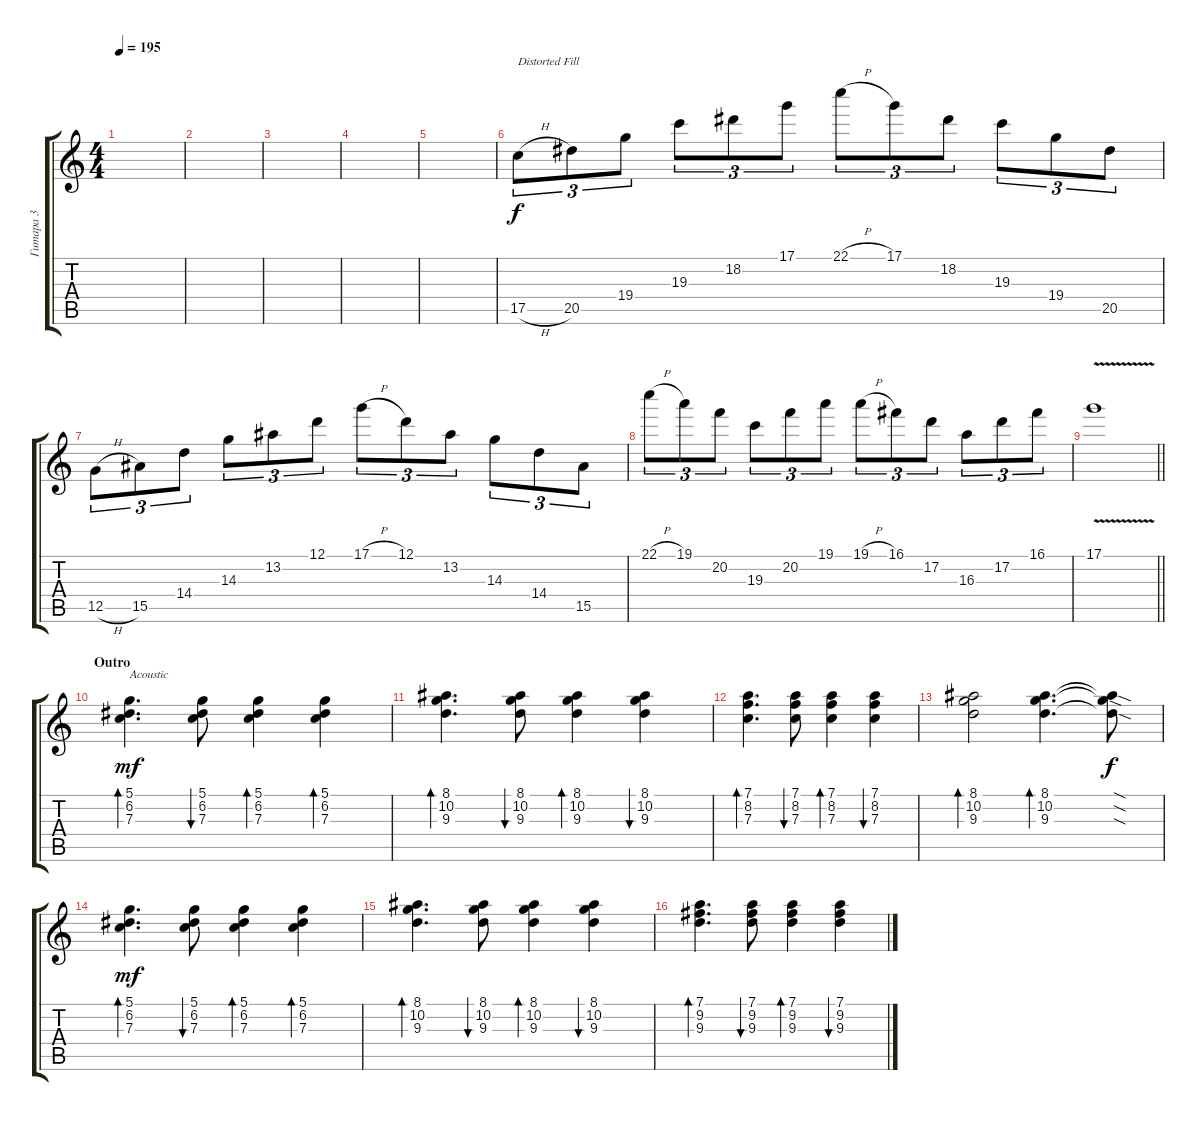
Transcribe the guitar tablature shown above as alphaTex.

\track ("Гитара 3" "Гитара 3") {instrument acousticguitarsteel}
\staff {score tabs}
\tuning (D4 A3 F3 C3 G2 D2) {hide}
\ts (4 4)
\tempo 195
\clef g2
\ks c
|
|
|
|
|
17.5{h}.8{tu (3 2) txt "Distorted Fill" dy f volume 10 instrument distortionguitar} 20.5.8{tu (3 2)} 19.4.8{tu (3 2)} 19.3.8{tu (3 2)} 18.2.8{tu (3 2)} 17.1.8{tu (3 2)} 22.1{h}.8{tu (3 2)} 17.1.8{tu (3 2)} 18.2.8{tu (3 2)} 19.3.8{tu (3 2)} 19.4.8{tu (3 2)} 20.5.8{tu (3 2)} |
12.5{h}.8{tu (3 2)} 15.5.8{tu (3 2)} 14.4.8{tu (3 2)} 14.3.8{tu (3 2)} 13.2.8{tu (3 2)} 12.1.8{tu (3 2)} 17.1{h}.8{tu (3 2)} 12.1.8{tu (3 2)} 13.2.8{tu (3 2)} 14.3.8{tu (3 2)} 14.4.8{tu (3 2)} 15.5.8{tu (3 2)} |
22.1{h}.8{tu (3 2)} 19.1.8{tu (3 2)} 20.2.8{tu (3 2)} 19.3.8{tu (3 2)} 20.2.8{tu (3 2)} 19.1.8{tu (3 2)} 19.1{h}.8{tu (3 2)} 16.1.8{tu (3 2)} 17.2.8{tu (3 2)} 16.3.8{tu (3 2)} 17.2.8{tu (3 2)} 16.1.8{tu (3 2)} |
\barLineRight lightlight
17.1{v}.1 |
\section ("" "Outro")
(5.1 6.2 7.3).4{d bd 120 txt "Acoustic" dy mf volume 8 instrument acousticguitarsteel} (5.1 6.2 7.3).8{bu 60} (5.1 6.2 7.3).4{bd 60} (5.1 6.2 7.3).4{bd 60} |
(8.1 10.2 9.3).4{d bd 60} (8.1 10.2 9.3).8{bu 60} (8.1 10.2 9.3).4{bd 60} (8.1 10.2 9.3).4{bu 60} |
(7.1 8.2 7.3).4{d bd 60} (7.1 8.2 7.3).8{bu 60} (7.1 8.2 7.3).4{bd 60} (7.1 8.2 7.3).4{bu 60} |
(8.1 10.2 9.3).2{bd 60} (8.1 10.2 9.3).4{d bd 60} (8.1{sod t} 10.2{sod t} 9.3{sod t}).8{dy f} |
(5.1 6.2 7.3).4{d bd 120 dy mf} (5.1 6.2 7.3).8{bu 60} (5.1 6.2 7.3).4{bd 60} (5.1 6.2 7.3).4{bd 60} |
(8.1 10.2 9.3).4{d bd 60} (8.1 10.2 9.3).8{bu 60} (8.1 10.2 9.3).4{bd 60} (8.1 10.2 9.3).4{bu 60} |
(7.1 9.2 9.3).4{d bd 60} (7.1 9.2 9.3).8{bu 60} (7.1 9.2 9.3).4{bd 60} (7.1 9.2 9.3).4{bu 60}
